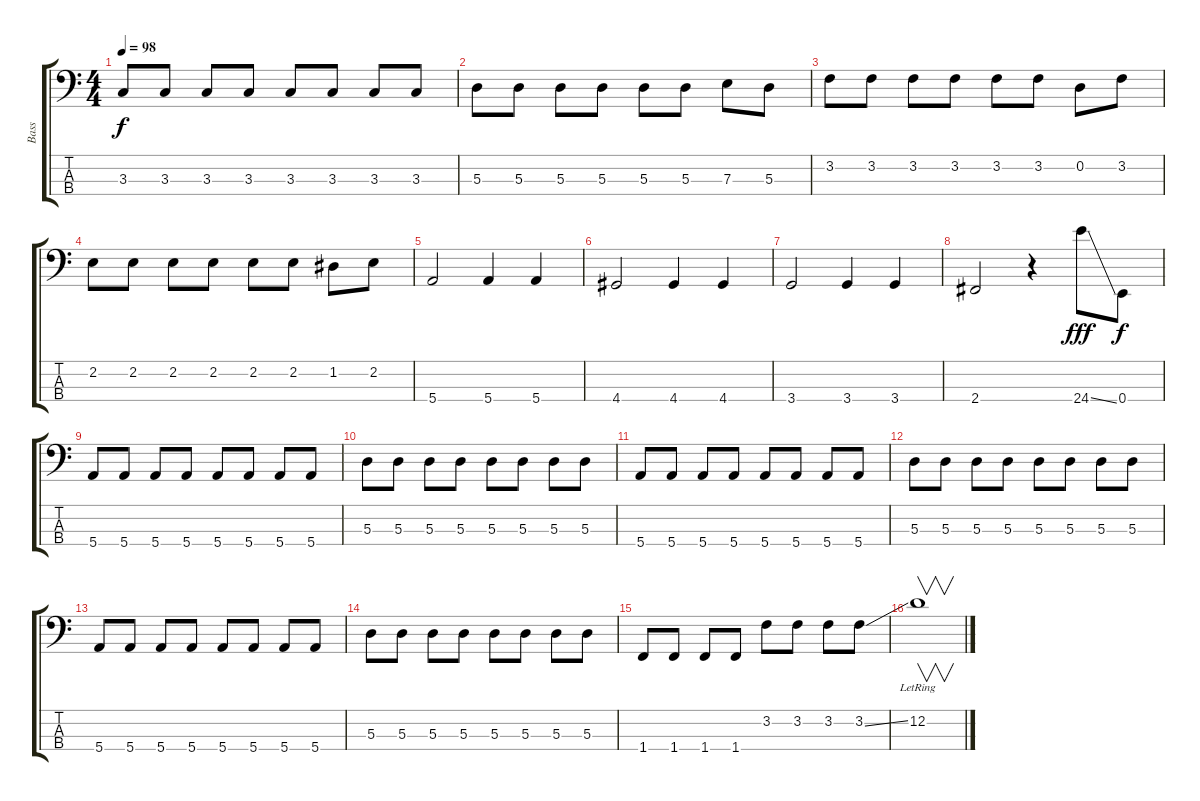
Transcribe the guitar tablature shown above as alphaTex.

\track ("Bass" "Bass") {instrument electricbassfinger}
\staff {score tabs}
\tuning (G2 D2 A1 E1) {hide}
\ts (4 4)
\tempo 98
\clef f4
\ks c
3.3.8{dy f} 3.3.8 3.3.8 3.3.8 3.3.8 3.3.8 3.3.8 3.3.8 |
5.3.8 5.3.8 5.3.8 5.3.8 5.3.8 5.3.8 7.3.8 5.3.8 |
3.2.8 3.2.8 3.2.8 3.2.8 3.2.8 3.2.8 0.2.8 3.2.8 |
2.2.8 2.2.8 2.2.8 2.2.8 2.2.8 2.2.8 1.2.8 2.2.8 |
5.4.2 5.4.4 5.4.4 |
4.4.2 4.4.4 4.4.4 |
3.4.2 3.4.4 3.4.4 |
2.4.2 r.4 24.4{ss}.8{dy fff} 0.4.8{dy f} |
5.4.8 5.4.8 5.4.8 5.4.8 5.4.8 5.4.8 5.4.8 5.4.8 |
5.3.8 5.3.8 5.3.8 5.3.8 5.3.8 5.3.8 5.3.8 5.3.8 |
5.4.8 5.4.8 5.4.8 5.4.8 5.4.8 5.4.8 5.4.8 5.4.8 |
5.3.8 5.3.8 5.3.8 5.3.8 5.3.8 5.3.8 5.3.8 5.3.8 |
5.4.8 5.4.8 5.4.8 5.4.8 5.4.8 5.4.8 5.4.8 5.4.8 |
5.3.8 5.3.8 5.3.8 5.3.8 5.3.8 5.3.8 5.3.8 5.3.8 |
1.4.8 1.4.8 1.4.8 1.4.8 3.2.8 3.2.8 3.2.8 3.2{ss}.8 |
12.2{lr}.1{v}
